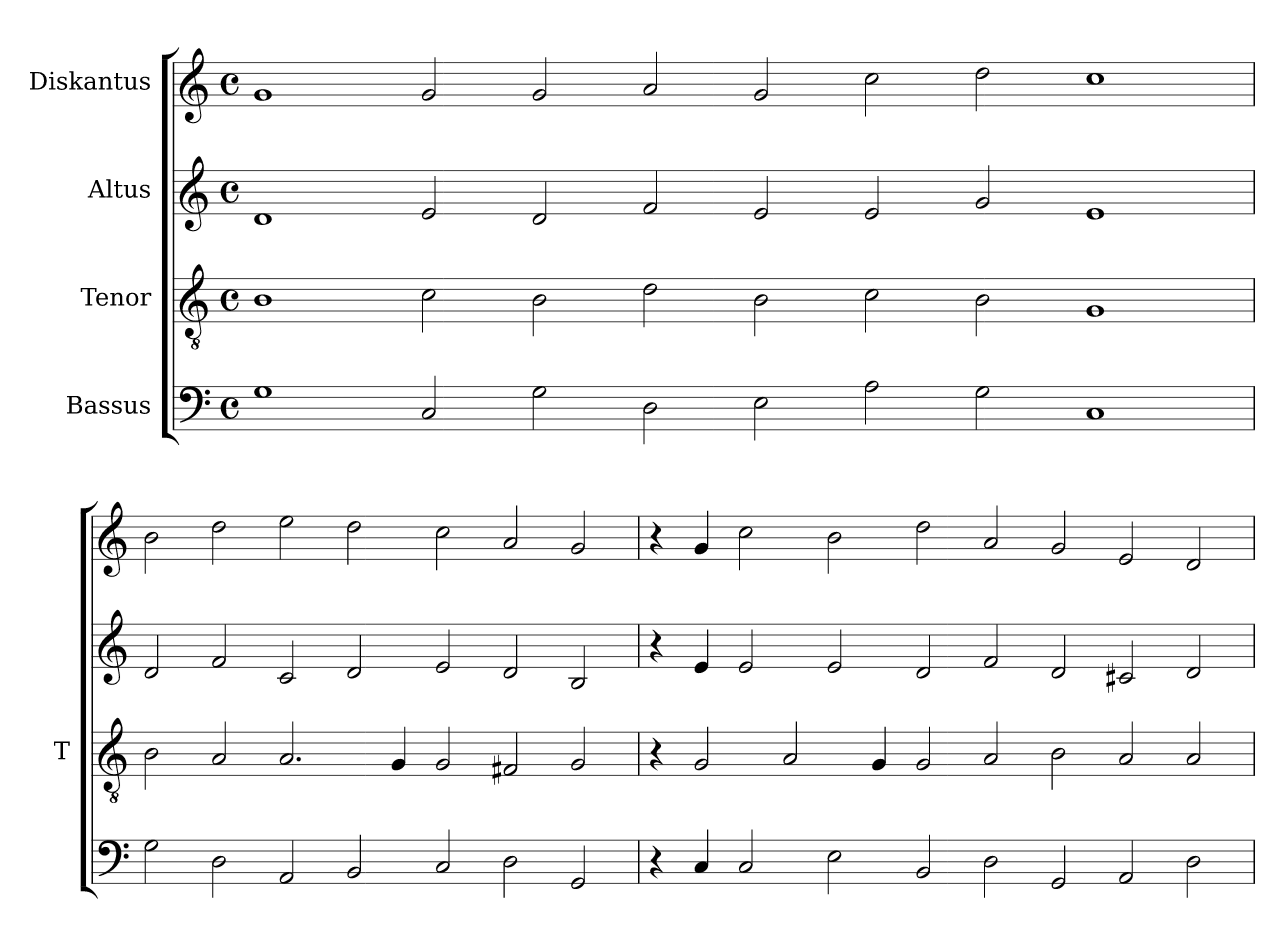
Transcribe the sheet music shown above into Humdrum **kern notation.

**kern	**kern	**kern	**kern
*part4	*part3	*part2	*part1
*staff4	*staff3	*staff2	*staff1
*I"Bassus	*I"Tenor	*I"Altus	*I"Diskantus
*	*I'T	*	*
*clefF4	*clefGv2	*clefG2	*clefG2
*k[]	*k[]	*k[]	*k[]
*M2/2	*M2/2	*M2/2	*M2/2
*met(c)	*met(c)	*met(c)	*met(c)
=	=	=	=
1G	1B	1d	1g
2C	2c	2e	2g
2G	2B	2d	2g
2D	2d	2f	2a
2E	2B	2e	2g
2A	2c	2e	2cc
2G	2B	2g	2dd
1C	1G	1e	1cc
=	=	=	=
2G	2B	2d	2b
2D	2A	2f	2dd
2AA	2.A	2c	2ee
2BB	.	2d	2dd
.	4G	.	.
2C	2G	2e	2cc
2D	2F#X	2d	2a
2GG	2G	2B	2g
=	=	=	=
4r	4r	4r	4r
4C	2G	4e	4g
2C	.	2e	2cc
.	2A	.	.
2E	.	2e	2b
.	4G	.	.
2BB	2G	2d	2dd
2D	2A	2f	2a
2GG	2B	2d	2g
2AA	2A	2c#X	2e
2D	2A	2d	2d
=	=	=	=
*-	*-	*-	*-
